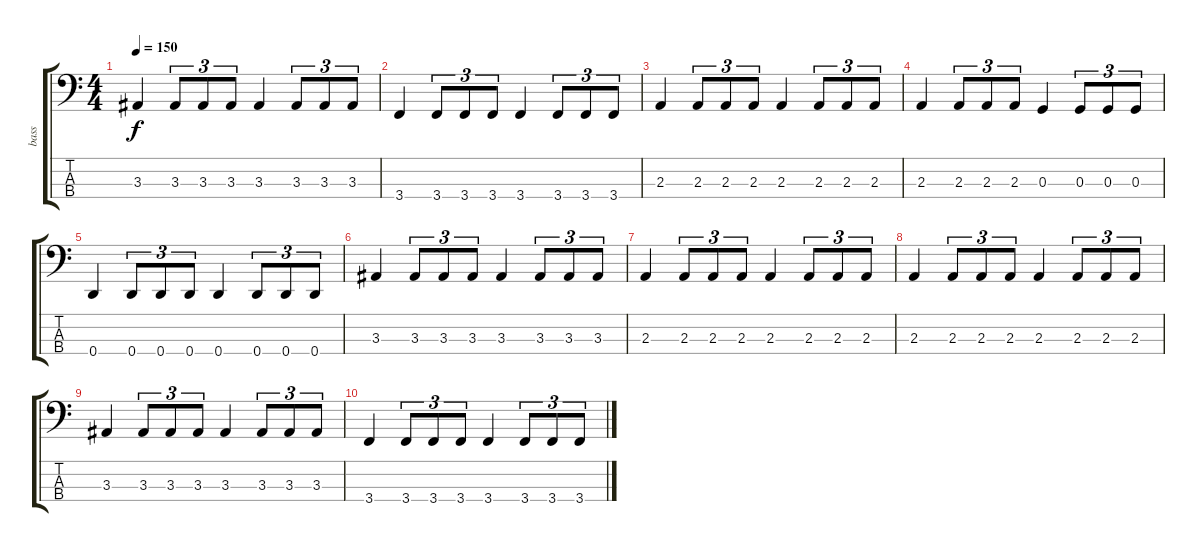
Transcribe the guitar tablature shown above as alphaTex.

\track ("bass" "bass") {instrument electricbasspick}
\staff {score tabs}
\tuning (F2 C2 G1 D1) {hide}
\ts (4 4)
\tempo 150
\clef f4
\ks c
3.3.4{dy f} 3.3.8{tu (3 2)} 3.3.8{tu (3 2)} 3.3.8{tu (3 2)} 3.3.4 3.3.8{tu (3 2)} 3.3.8{tu (3 2)} 3.3.8{tu (3 2)} |
3.4.4 3.4.8{tu (3 2)} 3.4.8{tu (3 2)} 3.4.8{tu (3 2)} 3.4.4 3.4.8{tu (3 2)} 3.4.8{tu (3 2)} 3.4.8{tu (3 2)} |
2.3.4{volume 10} 2.3.8{tu (3 2)} 2.3.8{tu (3 2)} 2.3.8{tu (3 2)} 2.3.4 2.3.8{tu (3 2)} 2.3.8{tu (3 2)} 2.3.8{tu (3 2)} |
2.3.4 2.3.8{tu (3 2)} 2.3.8{tu (3 2)} 2.3.8{tu (3 2)} 0.3.4 0.3.8{tu (3 2)} 0.3.8{tu (3 2)} 0.3.8{tu (3 2)} |
0.4.4 0.4.8{tu (3 2)} 0.4.8{tu (3 2)} 0.4.8{tu (3 2)} 0.4.4 0.4.8{tu (3 2)} 0.4.8{tu (3 2)} 0.4.8{tu (3 2)} |
3.3.4 3.3.8{tu (3 2)} 3.3.8{tu (3 2)} 3.3.8{tu (3 2)} 3.3.4 3.3.8{tu (3 2)} 3.3.8{tu (3 2)} 3.3.8{tu (3 2)} |
2.3.4{volume 7} 2.3.8{tu (3 2)} 2.3.8{tu (3 2)} 2.3.8{tu (3 2)} 2.3.4 2.3.8{tu (3 2)} 2.3.8{tu (3 2)} 2.3.8{tu (3 2)} |
2.3.4 2.3.8{tu (3 2)} 2.3.8{tu (3 2)} 2.3.8{tu (3 2)} 2.3.4 2.3.8{tu (3 2)} 2.3.8{tu (3 2)} 2.3.8{tu (3 2)} |
3.3.4 3.3.8{tu (3 2)} 3.3.8{tu (3 2)} 3.3.8{tu (3 2)} 3.3.4 3.3.8{tu (3 2)} 3.3.8{tu (3 2)} 3.3.8{tu (3 2)} |
3.4.4 3.4.8{tu (3 2)} 3.4.8{tu (3 2)} 3.4.8{tu (3 2)} 3.4.4 3.4.8{tu (3 2)} 3.4.8{tu (3 2)} 3.4.8{tu (3 2)}
